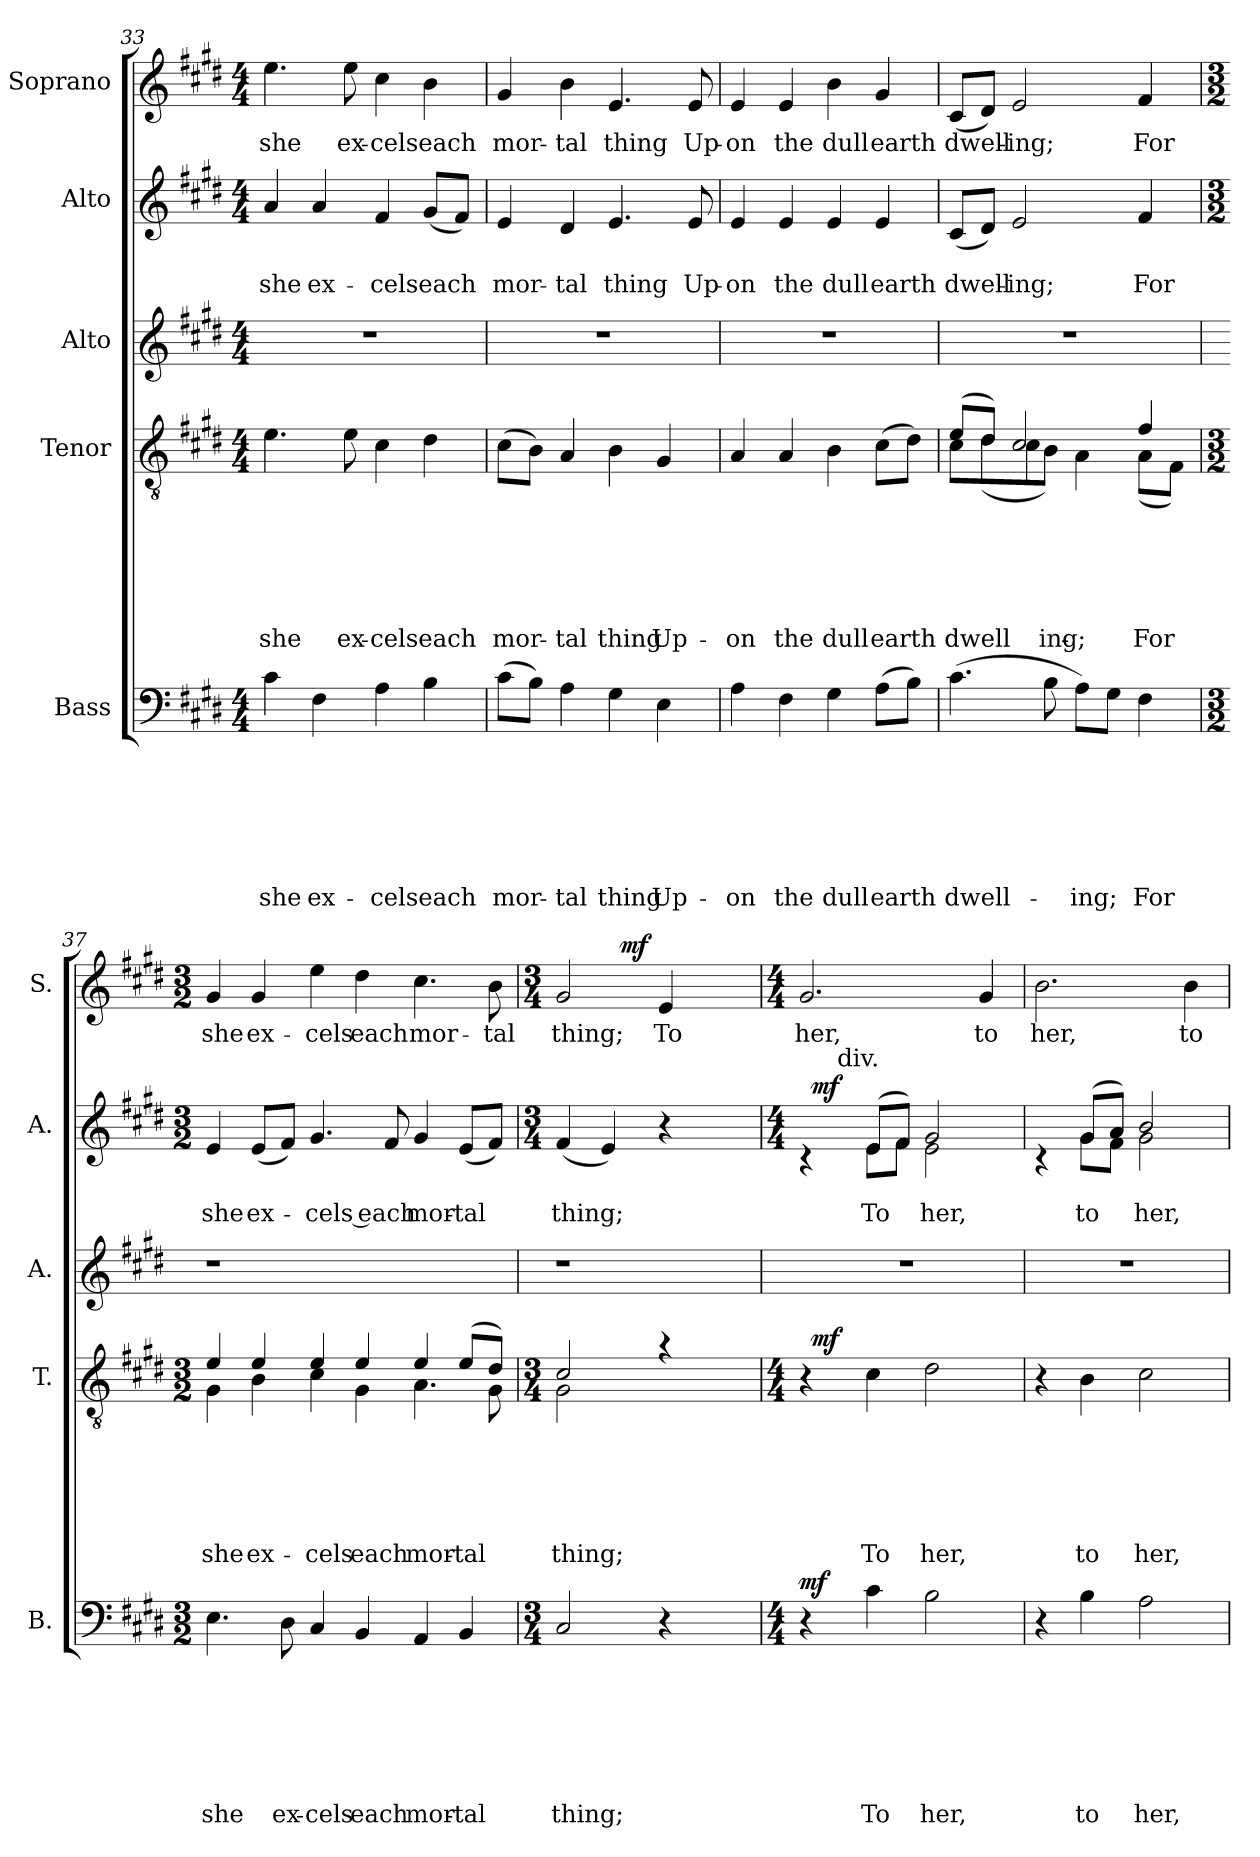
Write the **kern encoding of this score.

**kern	**text	**text	**text	**text	**text	**text	**text	**dynam	**kern	**text	**text	**text	**text	**text	**text	**dynam	**kern	**kern	**text	**text	**dynam	**kern	**text	**dynam
*part5	*part5	*part5	*part5	*part5	*part5	*part5	*part5	*part5	*part4	*part4	*part4	*part4	*part4	*part4	*part4	*part4	*part3	*part2	*part2	*part2	*part2	*part1	*part1	*part1
*staff5	*staff5	*staff5	*staff5	*staff5	*staff5	*staff5	*staff5	*staff5	*staff4	*staff4	*staff4	*staff4	*staff4	*staff4	*staff4	*staff4	*staff3	*staff2	*staff2	*staff2	*staff2	*staff1	*staff1	*staff1
*I"Bass	*	*	*	*	*	*	*	*	*I"Tenor	*	*	*	*	*	*	*	*I"Alto	*I"Alto	*	*	*	*I"Soprano	*	*
*I'B.	*	*	*	*	*	*	*	*	*I'T.	*	*	*	*	*	*	*	*I'A.	*I'A.	*	*	*	*I'S.	*	*
*clefF4	*	*	*	*	*	*	*	*	*clefGv2	*	*	*	*	*	*	*	*clefG2	*clefG2	*	*	*	*clefG2	*	*
*k[f#c#g#d#]	*	*	*	*	*	*	*	*	*k[f#c#g#d#]	*	*	*	*	*	*	*	*k[f#c#g#d#]	*k[f#c#g#d#]	*	*	*	*k[f#c#g#d#]	*	*
*E:	*	*	*	*	*	*	*	*	*E:	*	*	*	*	*	*	*	*E:	*E:	*	*	*	*E:	*	*
*M4/4	*	*	*	*	*	*	*	*	*M4/4	*	*	*	*	*	*	*	*M4/4	*M4/4	*	*	*	*M4/4	*	*
=33	=33	=33	=33	=33	=33	=33	=33	=33	=33	=33	=33	=33	=33	=33	=33	=33	=33	=33	=33	=33	=33	=33	=33	=33
!	!	!	!	!	!	!	!LO:LY:b	!	!	!	!	!	!	!	!LO:LY:b	!	!	!	!	!LO:LY:b	!	!	!LO:LY:b	!
4c#\	.	.	.	.	.	.	she	.	4.e\	.	.	.	.	.	she	.	1r	4a/	.	she	.	4.ee\	she	.
!	!	!	!	!	!	!	!LO:LY:b	!	!	!	!	!	!	!	!	!	!	!	!	!LO:LY:b	!	!	!	!
4F#\	.	.	.	.	.	.	ex-	.	.	.	.	.	.	.	.	.	.	4a/	.	ex-	.	.	.	.
!	!	!	!	!	!	!	!	!	!	!	!	!	!	!	!LO:LY:b:rj	!	!	!	!	!	!	!	!LO:LY:b	!
.	.	.	.	.	.	.	.	.	8e\	.	.	.	.	.	ex-	.	.	.	.	.	.	8ee\	ex-	.
!	!	!	!	!	!	!	!LO:LY:b	!	!	!	!	!	!	!	!LO:LY:b	!	!	!	!	!LO:LY:b	!	!	!LO:LY:b	!
4A\	.	.	.	.	.	.	-cels	.	4c#\	.	.	.	.	.	-cels	.	.	4f#/	.	-cels	.	4cc#\	-cels	.
!	!	!	!	!	!	!	!LO:LY:b	!	!	!	!	!	!	!	!LO:LY:b	!	!	!	!	!LO:LY:b	!	!	!LO:LY:b	!
4B\	.	.	.	.	.	.	each	.	4d#\	.	.	.	.	.	each	.	.	(<8g#/L	.	each	.	4b\	each	.
.	.	.	.	.	.	.	.	.	.	.	.	.	.	.	.	.	.	8f#/J)	.	.	.	.	.	.
=34	=34	=34	=34	=34	=34	=34	=34	=34	=34	=34	=34	=34	=34	=34	=34	=34	=34	=34	=34	=34	=34	=34	=34	=34
!	!	!	!	!	!	!	!LO:LY:b	!	!	!	!	!	!	!	!LO:LY:b	!	!	!	!	!LO:LY:b	!	!	!LO:LY:b	!
(>8c#\L	.	.	.	.	.	.	mor-	.	(>8c#\L	.	.	.	.	.	mor-	.	1r	4e/	.	mor-	.	4g#/	mor-	.
8B\J)	.	.	.	.	.	.	.	.	8B\J)	.	.	.	.	.	.	.	.	.	.	.	.	.	.	.
!	!	!	!	!	!	!	!LO:LY:b	!	!	!	!	!	!	!	!LO:LY:b	!	!	!	!	!LO:LY:b	!	!	!LO:LY:b	!
4A\	.	.	.	.	.	.	-tal	.	4A/	.	.	.	.	.	-tal	.	.	4d#/	.	-tal	.	4b\	-tal	.
!	!	!	!	!	!	!	!LO:LY:b	!	!	!	!	!	!	!	!LO:LY:b	!	!	!	!	!LO:LY:b	!	!	!LO:LY:b	!
4G#\	.	.	.	.	.	.	thing	.	4B\	.	.	.	.	.	thing	.	.	4.e/	.	thing	.	4.e/	thing	.
!	!	!	!	!	!	!	!LO:LY:b	!	!	!	!	!	!	!	!LO:LY:b	!	!	!	!	!	!	!	!	!
4E\	.	.	.	.	.	.	Up-	.	4G#/	.	.	.	.	.	Up-	.	.	.	.	.	.	.	.	.
!	!	!	!	!	!	!	!	!	!	!	!	!	!	!	!	!	!	!	!	!LO:LY:b	!	!	!LO:LY:b	!
.	.	.	.	.	.	.	.	.	.	.	.	.	.	.	.	.	.	8e/	.	Up-	.	8e/	Up-	.
=35	=35	=35	=35	=35	=35	=35	=35	=35	=35	=35	=35	=35	=35	=35	=35	=35	=35	=35	=35	=35	=35	=35	=35	=35
!	!	!	!	!	!	!	!LO:LY:b	!	!	!	!	!	!	!	!LO:LY:b	!	!	!	!	!LO:LY:b	!	!	!LO:LY:b	!
4A\	.	.	.	.	.	.	-on	.	4A/	.	.	.	.	.	-on	.	1r	4e/	.	-on	.	4e/	-on	.
!	!	!	!	!	!	!	!LO:LY:b	!	!	!	!	!	!	!	!LO:LY:b	!	!	!	!	!LO:LY:b	!	!	!LO:LY:b	!
4F#\	.	.	.	.	.	.	the	.	4A/	.	.	.	.	.	the	.	.	4e/	.	the	.	4e/	the	.
!	!	!	!	!	!	!	!LO:LY:b	!	!	!	!	!	!	!	!LO:LY:b	!	!	!	!	!LO:LY:b	!	!	!LO:LY:b	!
4G#\	.	.	.	.	.	.	dull	.	4B\	.	.	.	.	.	dull	.	.	4e/	.	dull	.	4b\	dull	.
!	!	!	!	!	!	!	!LO:LY:b	!	!	!	!	!	!	!	!LO:LY:b	!	!	!	!	!LO:LY:b	!	!	!LO:LY:b	!
(>8A\L	.	.	.	.	.	.	earth	.	(>8c#\L	.	.	.	.	.	earth	.	.	4e/	.	earth	.	4g#/	earth	.
8B\J)	.	.	.	.	.	.	.	.	8d#\J)	.	.	.	.	.	.	.	.	.	.	.	.	.	.	.
!!LO:PB:g=z
=36	=36	=36	=36	=36	=36	=36	=36	=36	=36	=36	=36	=36	=36	=36	=36	=36	=36	=36	=36	=36	=36	=36	=36	=36
!	!	!	!	!	!	!	!	!	!LO:TX:a:t=div.	!	!	!	!	!	!	!	!	!	!	!	!	!	!	!
!	!	!	!	!	!	!	!LO:LY:b	!	!	!	!	!	!	!	!LO:LY:b:rj	!	!	!	!	!LO:LY:b:rj	!	!	!LO:LY:b:rj	!
*	*	*	*	*	*	*	*	*	*^	*	*	*	*	*	*	*	*	*	*	*	*	*	*	*
(>4.c#\	.	.	.	.	.	.	dwell-	.	(>8e/L	8c#\L	.	.	.	.	.	dwell-	.	1r	(<8c#/L	.	dwell-	.	(<8c#/L	dwell-	.
.	.	.	.	.	.	.	.	.	8d#/J)	(<8d#\	.	.	.	.	.	.	.	.	8d#/J)	.	.	.	8d#/J)	.	.
!	!	!	!	!	!	!	!	!	!	!	!	!	!	!	!	!	!	!	!	!	!LO:LY:b	!	!	!LO:LY:b	!
.	.	.	.	.	.	.	.	.	2c#/	8c#\	.	.	.	.	.	.	.	.	2e/	.	-ing;	.	2e/	-ing;	.
!	!	!	!	!	!	!	!	!	!	!	!	!	!	!	!	!LO:LY:b	!	!	!	!	!	!	!	!	!
8B\	.	.	.	.	.	.	.	.	.	8B\J)	.	.	.	.	.	ing;	.	.	.	.	.	.	.	.	.
!	!	!	!	!	!	!	!LO:LY:b	!	!	!	!	!	!	!	!	!	!	!	!	!	!	!	!	!	!
8A\L)	.	.	.	.	.	.	-ing;	.	.	4A\	.	.	.	.	.	.	.	.	.	.	.	.	.	.	.
8G#\J	.	.	.	.	.	.	.	.	.	.	.	.	.	.	.	.	.	.	.	.	.	.	.	.	.
!	!	!	!	!	!	!	!LO:LY:b	!	!	!	!	!	!	!	!	!LO:LY:b	!	!	!	!	!LO:LY:b	!	!	!LO:LY:b	!
4F#\	.	.	.	.	.	.	For	.	4f#/	(<8A\L	.	.	.	.	.	-For	.	.	4f#/	.	For	.	4f#/	For	.
.	.	.	.	.	.	.	.	.	.	8F#\J)	.	.	.	.	.	.	.	.	.	.	.	.	.	.	.
=37	=37	=37	=37	=37	=37	=37	=37	=37	=37	=37	=37	=37	=37	=37	=37	=37	=37	=37	=37	=37	=37	=37	=37	=37	=37
*M3/2	*	*	*	*	*	*	*	*	*M3/2	*	*	*	*	*	*	*	*	*	*M3/2	*	*	*	*M3/2	*	*
!	!	!	!	!	!	!	!LO:LY:b	!	!	!	!	!	!	!	!	!LO:LY:b	!	!	!	!	!LO:LY:b	!	!	!LO:LY:b	!
4.E\	.	.	.	.	.	.	she	.	4e/	4G#\	.	.	.	.	.	she	.	1r	4e/	.	she	.	4g#/	she	.
!	!	!	!	!	!	!	!	!	!	!	!	!	!	!	!	!LO:LY:b	!	!	!	!	!LO:LY:b	!	!	!LO:LY:b	!
.	.	.	.	.	.	.	.	.	4e/	4B\	.	.	.	.	.	ex-	.	.	(<8e/L	.	ex-	.	4g#/	ex-	.
!	!	!	!	!	!	!	!LO:LY:b:rj	!	!	!	!	!	!	!	!	!	!	!	!	!	!	!	!	!	!
8D#\	.	.	.	.	.	.	ex-	.	.	.	.	.	.	.	.	.	.	.	8f#/J)	.	.	.	.	.	.
!	!	!	!	!	!	!	!LO:LY:b	!	!	!	!	!	!	!	!	!LO:LY:b	!	!	!	!	!LO:LY:b	!	!	!LO:LY:b	!
4C#/	.	.	.	.	.	.	-cels	.	4e/	4c#\	.	.	.	.	.	-cels	.	.	4.g#/	.	-cels each	.	4ee\	-cels	.
!	!	!	!	!	!	!	!LO:LY:b	!	!	!	!	!	!	!	!	!LO:LY:b	!	!	!	!	!	!	!	!LO:LY:b	!
4BB/	.	.	.	.	.	.	each	.	4e/	4G#\	.	.	.	.	.	each	.	.	.	.	.	.	4dd#\	each	.
.	.	.	.	.	.	.	.	.	.	.	.	.	.	.	.	.	.	.	8f#/	.	.	.	.	.	.
!	!	!	!	!	!	!	!LO:LY:b	!	!	!	!	!	!	!	!	!LO:LY:b	!	!	!	!	!LO:LY:b	!	!	!LO:LY:b	!
4AA/	.	.	.	.	.	.	mor-	.	4e/	4.A\	.	.	.	.	.	mor-	.	2ryy	4g#/	.	mor-	.	4.cc#\	mor-	.
!	!	!	!	!	!	!	!LO:LY:b:rj	!	!	!	!	!	!	!	!	!LO:LY:b:rj	!	!	!	!	!LO:LY:b	!	!	!	!
4BB/	.	.	.	.	.	.	-tal	.	(>8e/L	.	.	.	.	.	.	-tal	.	.	(<8e/L	.	-tal	.	.	.	.
!	!	!	!	!	!	!	!	!	!	!	!	!	!	!	!	!	!	!	!	!	!	!	!	!LO:LY:b	!
.	.	.	.	.	.	.	.	.	8d#/J)	8G#\	.	.	.	.	.	.	.	.	8f#/J)	.	.	.	8b\	-tal	.
=38	=38	=38	=38	=38	=38	=38	=38	=38	=38	=38	=38	=38	=38	=38	=38	=38	=38	=38	=38	=38	=38	=38	=38	=38	=38
*M3/4	*	*	*	*	*	*	*	*	*M3/4	*	*	*	*	*	*	*	*	*	*M3/4	*	*	*	*M3/4	*	*
!	!	!	!	!	!	!	!LO:LY:b	!	!	!	!	!	!	!	!	!LO:LY:b	!	!	!	!	!LO:LY:b	!	!	!LO:LY:b	!
*	*	*	*	*	*	*	*	*	*	*	*	*	*	*	*	*	*	*	*	*	*	*	*^	*	*
2C#/	.	.	.	.	.	.	thing;	.	2c#/	2G#\	.	.	.	.	.	thing;	.	1r	(<4f#/	.	thing;	.	2g#/	4ryy	thing;	.
.	.	.	.	.	.	.	.	.	.	.	.	.	.	.	.	.	.	.	4e/)	.	.	.	.	16ryy	.	.
!	!	!	!	!	!	!	!	!	!	!	!	!	!	!	!	!	!	!	!	!	!	!	!	!	!	!LO:DY:b
.	.	.	.	.	.	.	.	.	.	.	.	.	.	.	.	.	.	.	.	.	.	.	.	2ryy	.	mf
!	!	!	!	!	!	!	!	!	!	!	!	!	!	!	!	!	!	!	!	!	!	!	!	!	!LO:LY:b	!
4r	.	.	.	.	.	.	.	.	4ra	4ryy	.	.	.	.	.	.	.	.	4r	.	.	.	4e/	.	To	.
4ryy	.	.	.	.	.	.	.	.	4ryy	4ryy	.	.	.	.	.	.	.	.	4ryy	.	.	.	4ryy	.	.	.
.	.	.	.	.	.	.	.	.	.	.	.	.	.	.	.	.	.	.	.	.	.	.	.	8.ryy	.	.
*	*	*	*	*	*	*	*	*	*	*	*	*	*	*	*	*	*	*	*	*	*	*	*v	*v	*	*
=39	=39	=39	=39	=39	=39	=39	=39	=39	=39	=39	=39	=39	=39	=39	=39	=39	=39	=39	=39	=39	=39	=39	=39	=39	=39
*M4/4	*	*	*	*	*	*	*	*	*M4/4	*	*	*	*	*	*	*	*	*	*M4/4	*	*	*	*M4/4	*	*
*	*	*	*	*	*	*	*	*	*	*	*	*	*	*	*	*	*	*	*^	*	*	*	*^	*	*
!	!	!	!	!	!	!	!	!LO:DY:b	!	!	!	!	!	!	!	!	!	!	!	!	!	!	!	!	!	!LO:LY:b	!
*	*	*	*	*	*	*	*	*	*	*	*	*	*	*	*	*	*	*	*^	*^	*	*	*	*v	*v	*	*
4r	.	.	.	.	.	.	.	mf	4r	32ryy	.	.	.	.	.	.	.	1r	4ryy	4rc	32ryy	8ryy	.	.	.	2.g#/	her,	.
!	!	!	!	!	!	!	!	!	!	!	!	!	!	!	!	!	!LO:DY:b	!	!	!	!	!	!	!	!LO:DY:b	!	!	!
.	.	.	.	.	.	.	.	.	.	2ryy	.	.	.	.	.	.	mf	.	.	.	2ryy	.	.	.	mf	.	.	.
!	!	!	!	!	!	!	!	!	!	!	!	!	!	!	!	!	!	!	!	!	!	!LO:TX:a:t=div.	!	!	!	!	!	!
.	.	.	.	.	.	.	.	.	.	.	.	.	.	.	.	.	.	.	.	.	.	2..ryy	.	.	.	.	.	.
!	!	!	!	!	!	!	!LO:LY:b	!	!	!	!	!	!	!	!	!LO:LY:b	!	!	!	!	!	!	!	!LO:LY:b	!	!	!	!
4c#\	.	.	.	.	.	.	To	.	4c#\	.	.	.	.	.	.	To	.	.	(>8e/L	8e\L	.	.	.	To	.	.	.	.
.	.	.	.	.	.	.	.	.	.	.	.	.	.	.	.	.	.	.	8f#/J)	8f#\J	.	.	.	.	.	.	.	.
!	!	!	!	!	!	!	!LO:LY:b	!	!	!	!	!	!	!	!	!LO:LY:b	!	!	!	!	!	!	!	!LO:LY:b	!	!	!	!
2B\	.	.	.	.	.	.	her,	.	2d#\	.	.	.	.	.	.	her,	.	.	2g#/	2e\	.	.	.	her,	.	.	.	.
.	.	.	.	.	.	.	.	.	.	4...ryy	.	.	.	.	.	.	.	.	.	.	4...ryy	.	.	.	.	.	.	.
!	!	!	!	!	!	!	!	!	!	!	!	!	!	!	!	!	!	!	!	!	!	!	!	!	!	!	!LO:LY:b	!
.	.	.	.	.	.	.	.	.	.	.	.	.	.	.	.	.	.	.	.	.	.	.	.	.	.	4g#/	to	.
=40	=40	=40	=40	=40	=40	=40	=40	=40	=40	=40	=40	=40	=40	=40	=40	=40	=40	=40	=40	=40	=40	=40	=40	=40	=40	=40	=40	=40
!	!	!	!	!	!	!	!	!	!	!	!	!	!	!	!	!	!	!	!	!	!	!	!	!	!	!	!LO:LY:b	!
*	*	*	*	*	*	*	*	*	*v	*v	*	*	*	*	*	*	*	*	*	*v	*v	*v	*	*	*	*	*	*
4r	.	.	.	.	.	.	.	.	4r	.	.	.	.	.	.	.	1r	4ryy	4rc	.	.	.	2.b\	her,	.
!	!	!	!	!	!	!	!LO:LY:b	!	!	!	!	!	!	!	!LO:LY:b	!	!	!	!	!	!LO:LY:b	!	!	!	!
4B\	.	.	.	.	.	.	to	.	4B\	.	.	.	.	.	to	.	.	(>8g#/L	8g#\L	.	to	.	.	.	.
.	.	.	.	.	.	.	.	.	.	.	.	.	.	.	.	.	.	8a/J)	8f#\J	.	.	.	.	.	.
!	!	!	!	!	!	!	!LO:LY:b	!	!	!	!	!	!	!	!LO:LY:b	!	!	!	!	!	!LO:LY:b	!	!	!	!
2A\	.	.	.	.	.	.	her,	.	2c#\	.	.	.	.	.	her,	.	.	2b/	2g#\	.	her,	.	.	.	.
!	!	!	!	!	!	!	!	!	!	!	!	!	!	!	!	!	!	!	!	!	!	!	!	!LO:LY:b	!
.	.	.	.	.	.	.	.	.	.	.	.	.	.	.	.	.	.	.	.	.	.	.	4b\	to	.
*	*	*	*	*	*	*	*	*	*	*	*	*	*	*	*	*	*	*v	*v	*	*	*	*	*	*
=	=	=	=	=	=	=	=	=	=	=	=	=	=	=	=	=	=	=	=	=	=	=	=	=
*-	*-	*-	*-	*-	*-	*-	*-	*-	*-	*-	*-	*-	*-	*-	*-	*-	*-	*-	*-	*-	*-	*-	*-	*-
